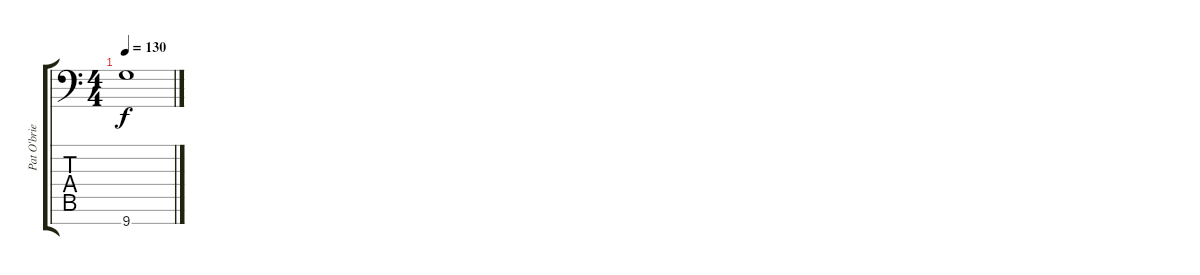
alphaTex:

\track ("Pat O'brien" "Pat O'brie") {instrument distortionguitar}
\staff {score tabs}
\tuning (Eb4 Bb3 Gb3 Db3 Ab2 Eb2 Bb1) {hide}
\ts (4 4)
\tempo 130
\clef f4
\ks c
9.7{t}.1{dy f}
